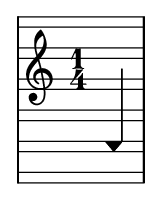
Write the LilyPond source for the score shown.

\version "2.14.0"

\header {
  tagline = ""
}

\paper {
  #(set-paper-size "a10")
}

%Customizing note head stencils based on pitch
%Defining stencils

upTriangle =
#(ly:make-stencil 
	(list 'embedded-ps
    "gsave
      currentpoint translate
      newpath
      -.1875 -.5 moveto
      .65625 .5 lineto
      1.5 -.5 lineto
      closepath
      fill
      grestore" )
    (cons -.1875 1.5)
    (cons -.5 .5)
)

downTriangle =
#(ly:make-stencil 
	(list 'embedded-ps
    "gsave
      currentpoint translate

      newpath
      .08 .34 moveto
      .65625 -.4 lineto
      1.2325 .34 lineto
      closepath
      0.12 setlinewidth
      stroke      

      newpath
      -.0775 .43 moveto
      .65625 -.43 lineto
      1.39 .43 lineto
      closepath
      0.1 setlinewidth
      stroke      
	  
	  newpath
      -.1675 .48 moveto
      .65625 -.48 lineto
      1.48 .48 lineto
      closepath
      0.04 setlinewidth
      stroke

      grestore" )
    (cons -.1875 1.5)
    (cons -.5 .5)
)

upTriLgr = 
#(ly:make-stencil 
	(list 'embedded-ps
    "gsave
      currentpoint translate
      newpath
      -.1875 -.5 moveto
      .65625 .5 lineto
      1.5 -.5 lineto
      closepath
      fill
	  newpath
	  -.5 0 moveto
	  1.8 0 lineto
      closepath
      .19 setlinewidth
      stroke  
      grestore" )
    (cons -.1875 1.5)
    (cons -.5 .5)
)

downTriLgr =
#(ly:make-stencil 
	(list 'embedded-ps
    "gsave
      currentpoint translate
      newpath
      .08 .34 moveto
      .65625 -.4 lineto
      1.2325 .34 lineto
      closepath
      0.12 setlinewidth
      stroke      
      newpath
      -.0775 .43 moveto
      .65625 -.43 lineto
      1.39 .43 lineto
      closepath
      0.1 setlinewidth
      stroke      
	  newpath
      -.1675 .48 moveto
      .65625 -.48 lineto
      1.48 .48 lineto
      closepath
      0.04 setlinewidth
      stroke
	  newpath
	  -.5 0 moveto
	  1.8 0 lineto
      closepath
      .19 setlinewidth
      stroke  
      grestore" )
    (cons -.1875 1.5)
    (cons -.5 .5)
)

%Based on the pitch's semitone, which note head
#(define (semitone-to-stencil semitone)
         (let ((s (modulo semitone 12)))
         	(case s
		((11) upTriLgr)
		((0) downTriLgr)
		(else (if (= (remainder semitone 2) 0) downTriangle upTriangle))
	))
)

%Get the pitch from the grob, convert to semitone, and send it on
#(define (stencil-notehead grob)
   (semitone-to-stencil 
	 (ly:pitch-semitones (ly:event-property (event-cause grob) 'pitch))))


%Begin stem attachment adjustment code
%Assign stem attachment values to variables

upTriUpStem 	= #'(1 . -1)
upTridownStem 	= #'(1 . .9)
downTriUpStem	= #'(1 . .9)
downTriDownStem	= #'(1 . -1)

%Based on the pitch, is the stem up or down, 
%Then based on pitch is the note head an up or down triangle

#(define (pitch-to-stem pitch stemdir)
	(if (= (modulo (ly:pitch-semitones pitch) 2) 1) 
		(if (= UP stemdir) upTriUpStem upTridownStem)		
		(if (= DOWN stemdir) downTriDownStem downTriUpStem)
	)
)

%Get the stem from notehead grob
#(define (notehead-get-notecolumn nhgrob)
   (ly:grob-parent nhgrob X))

#(define (notehead-get-stem nhgrob)
   (let ((notecolumn (notehead-get-notecolumn nhgrob)))
     (ly:grob-object notecolumn 'stem)))

%Get the pitch and stem direction from the grob and send it on
#(define (stem-adjuster nhgrob)
	(pitch-to-stem
	    (ly:event-property (event-cause nhgrob) 'pitch) 
		(ly:grob-property (notehead-get-stem nhgrob) 'direction) ))

%Begin double-stem for half note code
#(define (doubleStemmer grob)
   (if (= 1 (ly:grob-property grob 'duration-log))

		(ly:stencil-combine-at-edge
              (ly:stem::print grob)
              X
              (- (ly:grob-property grob 'direction))
              (ly:stem::print grob)
              -.42 0) ;; note: use .15 for other side

		(ly:stem::print grob)
	)
)

%End customization scripts


upTriangleEmpty =
#(ly:make-stencil 
	(list 'embedded-ps
    "gsave
      currentpoint translate
      newpath
      -.1875 -.5 moveto
      .65625 .5 lineto
      1.5 -.5 lineto
      closepath
      0.19 setlinewidth
      stroke
      grestore" )
    (cons -.1875 1.5)
    (cons -.5 .5)
)

upTriangleFull =
#(ly:make-stencil 
	(list 'embedded-ps
    "gsave
      currentpoint translate
      newpath
      -.1875 -.5 moveto
      .65625 .5 lineto
      1.5 -.5 lineto
      closepath
      fill
      grestore" )
    (cons -.1875 1.5)
    (cons -.5 .5)
)

downTriangleEmpty =
#(ly:make-stencil 
	(list 'embedded-ps
    "gsave
      currentpoint translate

      newpath
      .08 .34 moveto
      .65625 -.4 lineto
      1.2325 .34 lineto
      closepath
      0.12 setlinewidth
      stroke      

      newpath
      -.0775 .43 moveto
      .65625 -.43 lineto
      1.39 .43 lineto
      closepath
      0.1 setlinewidth
      stroke      
	  
	  newpath
      -.1675 .48 moveto
      .65625 -.48 lineto
      1.48 .48 lineto
      closepath
      0.04 setlinewidth
      stroke

      grestore" )
    (cons -.1875 1.5)
    (cons -.5 .5)
)

downTriangleFull =
#(ly:make-stencil 
	(list 'embedded-ps
    "gsave
      currentpoint translate

      newpath
      .08 .34 moveto
      .65625 -.4 lineto
      1.2325 .34 lineto
      closepath
      0.12 setlinewidth
      stroke      

      newpath
      -.0775 .43 moveto
      .65625 -.43 lineto
      1.39 .43 lineto
      closepath
      0.1 setlinewidth
      stroke      
	  
	  newpath
      -.1675 .48 moveto
      .65625 -.48 lineto
      1.48 .48 lineto
      closepath
      fill

      grestore" )
    (cons -.1875 1.5)
    (cons -.5 .5)
)

upTriLgr = 
#(ly:make-stencil 
	(list 'embedded-ps
    "gsave
      currentpoint translate
      newpath
      -.1875 -.5 moveto
      .65625 .5 lineto
      1.5 -.5 lineto
      closepath
      0.19 setlinewidth
      stroke
	  newpath
	  -.5 0 moveto
	  1.8 0 lineto
      closepath
      .19 setlinewidth
      stroke  
      grestore" )
    (cons -.1875 1.5)
    (cons -.5 .5)
)

downTriLgr =
#(ly:make-stencil 
	(list 'embedded-ps
    "gsave
      currentpoint translate
      newpath
      .08 .34 moveto
      .65625 -.4 lineto
      1.2325 .34 lineto
      closepath
      0.12 setlinewidth
      stroke      
      newpath
      -.0775 .43 moveto
      .65625 -.43 lineto
      1.39 .43 lineto
      closepath
      0.1 setlinewidth
      stroke      
	  newpath
      -.1675 .48 moveto
      .65625 -.48 lineto
      1.48 .48 lineto
      closepath
      0.04 setlinewidth
      stroke
	  newpath
	  -.5 0 moveto
	  1.8 0 lineto
      closepath
      .19 setlinewidth
      stroke  
      grestore" )
    (cons -.1875 1.5)
    (cons -.5 .5)
)

%Based on the pitch's semitone, which note head
#(define (semitone-to-stencil semitone)
         (let ((s (modulo semitone 12)))
         	(case s
		((11) upTriLgr)
		((0) downTriLgr)
                ((2 4) downTriangleEmpty)
                ((5 7 9) upTriangleEmpty)
                ((1 3) upTriangleFull)
                ((6 8 10) downTriangleFull)
	))
)

%Get the pitch from the grob, convert to semitone, and send it on
#(define (stencil-notehead grob)
   (semitone-to-stencil 
	 (ly:pitch-semitones (ly:event-property (event-cause grob) 'pitch))))


%Begin stem attachment adjustment code
%Assign stem attachment values to variables

upTriUpStem 	= #'(1 . -1)
upTridownStem 	= #'(1 . .9)
downTriUpStem	= #'(1 . .9)
downTriDownStem	= #'(1 . -1)

%Based on the pitch, is the stem up or down, 
%Then based on pitch is the note head an up or down triangle

#(define (pitch-to-stem pitch stemdir)
	(if (= (modulo (ly:pitch-semitones pitch) 2) 1) 
		(if (= UP stemdir) upTriUpStem upTridownStem)		
		(if (= DOWN stemdir) downTriDownStem downTriUpStem)
	)
)

%Get the stem from notehead grob
#(define (notehead-get-notecolumn nhgrob)
   (ly:grob-parent nhgrob X))

#(define (notehead-get-stem nhgrob)
   (let ((notecolumn (notehead-get-notecolumn nhgrob)))
     (ly:grob-object notecolumn 'stem)))

%Get the pitch and stem direction from the grob and send it on
#(define (stem-adjuster nhgrob)
	(pitch-to-stem
	    (ly:event-property (event-cause nhgrob) 'pitch) 
		(ly:grob-property (notehead-get-stem nhgrob) 'direction) ))

%Begin double-stem for half note code
#(define (doubleStemmer grob)
   (if (= 1 (ly:grob-property grob 'duration-log))

		(ly:stencil-combine-at-edge
              (ly:stem::print grob)
              X
              (- (ly:grob-property grob 'direction))
              (ly:stem::print grob)
              -.42 0) ;; note: use .15 for other side

		(ly:stem::print grob)
	)
)

%End customization scripts

down = {
      \override Stem #'direction = #DOWN     
}

up = {
      \override Stem #'direction = #UP
}

nl = {
      \once \override Score.RehearsalMark #'transparent = ##t
      \mark "C"
}

tn = {
  \override Staff.StaffSymbol #'line-positions = #'(10 8 4 2 -2 -4 -8 -10 -14 -16 -20 -22)
  \override NoteHead #'stem-attachment = #stem-adjuster
  \override NoteHead #'stencil = #stencil-notehead
  \override Stem #'stencil = #doubleStemmer
}

notes = \relative c {
      \time 1/4
      \autoBeamOff

      \up
      fis,4
}

\new Staff \with {
  \remove "Accidental_engraver"
  \remove "Key_engraver" 
  staffLineLayoutFunction = #(lambda (p) (floor (/ (+ (ly:pitch-semitones p) 1) 2)))
  middleCPosition = #-6
  clefGlyph = #"clefs.G"
  clefPosition = #(+ -6 4)
}
{
  \tn
  \notes 
}


